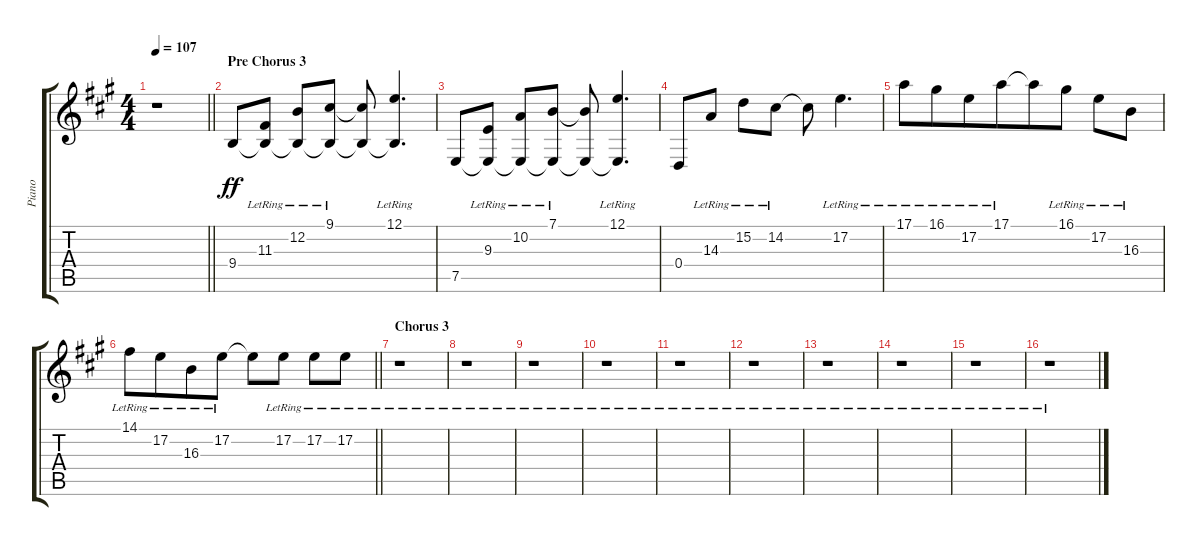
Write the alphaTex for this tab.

\track ("Piano" "Piano") {instrument electricgrandpiano}
\staff {score tabs}
\tuning (E4 B3 G3 D3 A2 E2) {hide}
\ts (4 4)
\tempo 107
\clef g2
\barLineRight lightlight
\ks a
r.1{dy ff} |
\section ("" "Pre Chorus 3")
9.4.8{instrument electricgrandpiano} (11.3{lr} 9.4{t}).8 (12.2{lr} 9.4{t}).8{beam merge} (9.1{lr} 9.4{t}).8 (9.1{t} 9.4{t}).8 (12.1{lr} 9.4{t}).4{d} |
7.5.8 (9.3{lr} 7.5{t}).8 (10.2{lr} 7.5{t}).8 (7.1{lr} 7.5{t}).8 (7.1{t} 7.5{t}).8 (12.1{lr} 7.5{t}).4{d} |
0.4.8 14.3{lr}.8 15.2{lr}.8 14.2{lr}.8 14.2{t}.8 17.2{lr}.4{d} |
17.1{lr}.8 16.1{lr}.8{beam merge} 17.2{lr}.8 17.1{lr}.8{beam merge} 17.1{t}.8 16.1{lr}.8 17.2{lr}.8 16.3{lr}.8 |
\barLineRight lightlight
14.1{lr}.8{beam merge} 17.2{lr}.8{beam merge} 16.3{lr}.8 17.2{lr}.8 17.2{t}.8 17.2{lr}.8 17.2{lr}.8 17.2{lr}.8 |
\section ("" "Chorus 3")
r.1 |
r.1 |
r.1 |
r.1 |
r.1 |
r.1 |
r.1 |
r.1 |
r.1 |
r.1
